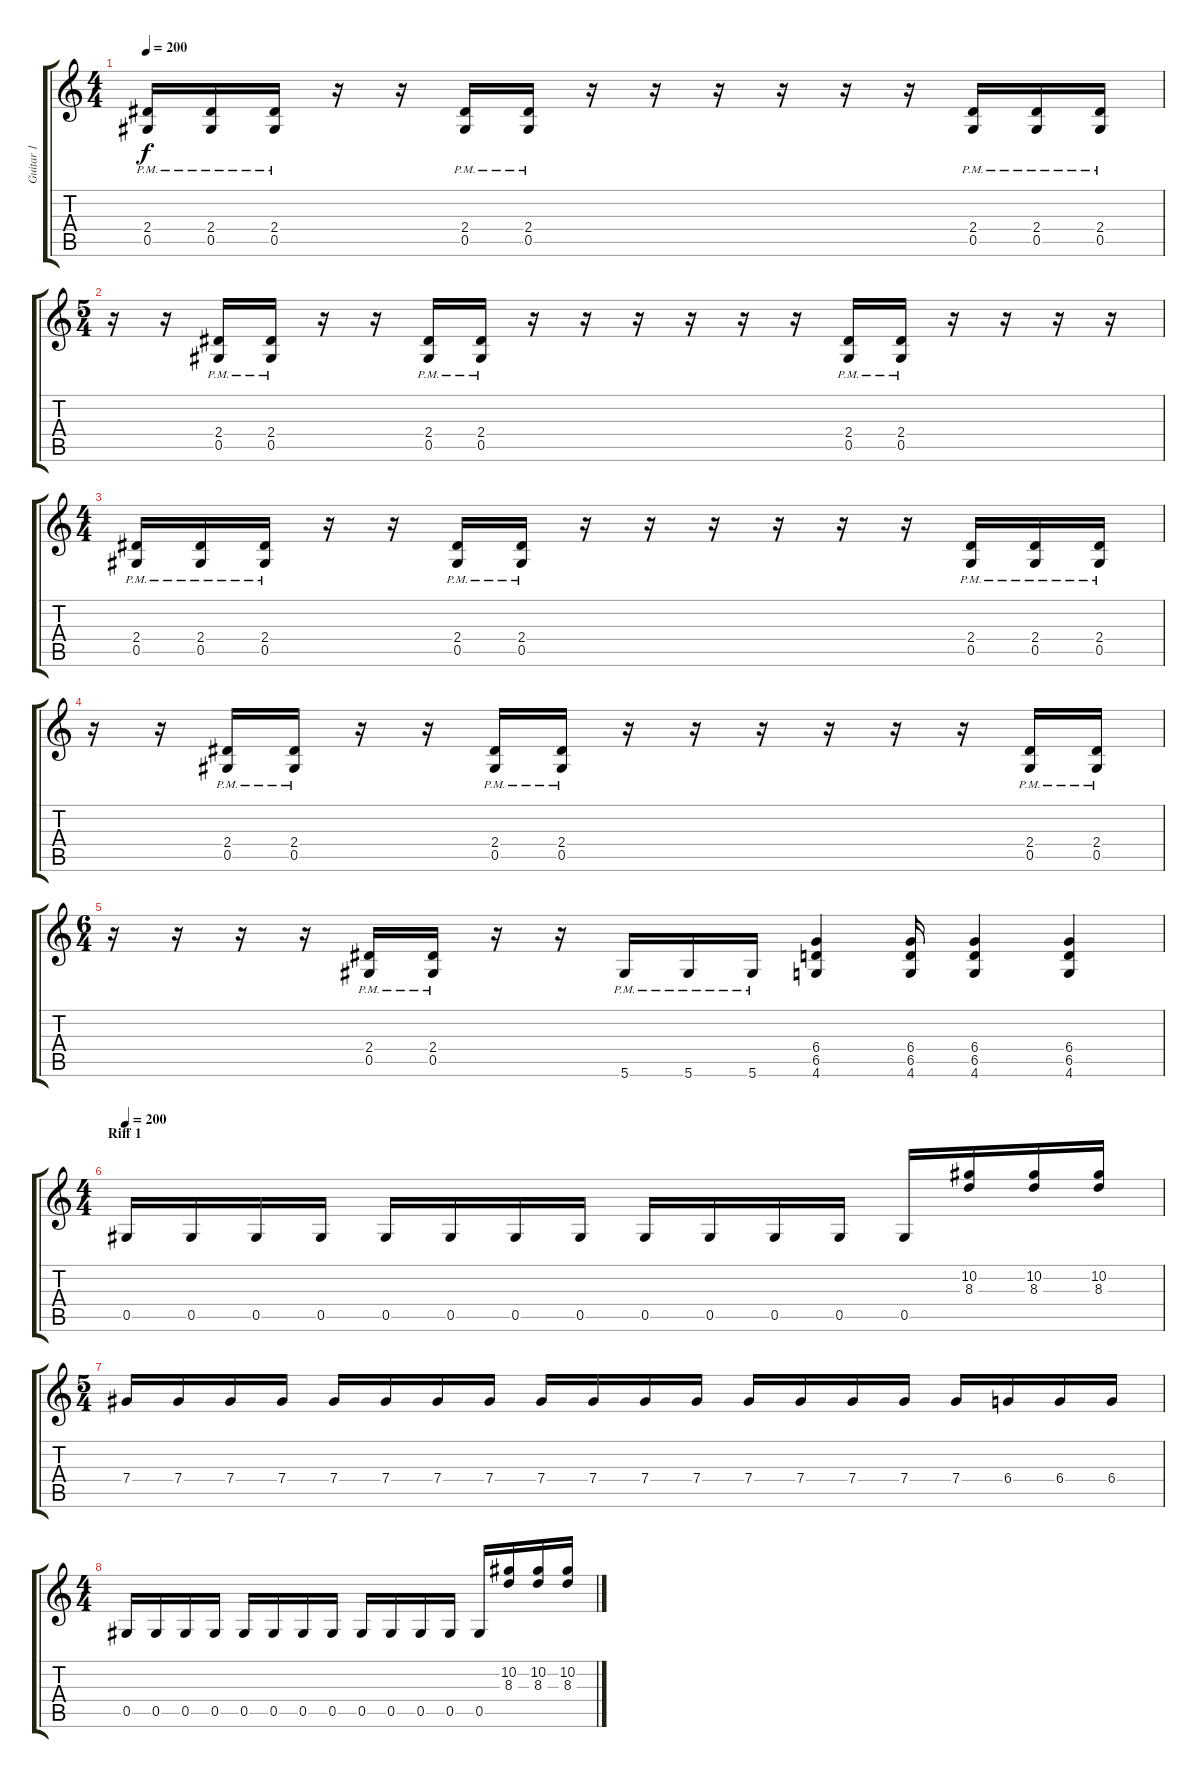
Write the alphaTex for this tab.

\track ("Guitar 1" "Guitar 1") {instrument distortionguitar}
\staff {score tabs}
\tuning (Eb4 Bb3 Gb3 Db3 Ab2 Eb2) {hide}
\ts (4 4)
\tempo 200
\clef g2
\ks c
(2.4{pm} 0.5{pm}).16{dy f} (2.4{pm} 0.5{pm}).16 (2.4{pm} 0.5{pm}).16 r.16 r.16 (2.4{pm} 0.5{pm}).16 (2.4{pm} 0.5{pm}).16 r.16 r.16 r.16 r.16 r.16 r.16 (2.4{pm} 0.5{pm}).16 (2.4{pm} 0.5{pm}).16 (2.4{pm} 0.5{pm}).16 |
\ts (5 4)
r.16 r.16 (2.4{pm} 0.5{pm}).16 (2.4{pm} 0.5{pm}).16 r.16 r.16 (2.4{pm} 0.5{pm}).16 (2.4{pm} 0.5{pm}).16 r.16 r.16 r.16 r.16 r.16 r.16 (2.4{pm} 0.5{pm}).16 (2.4{pm} 0.5{pm}).16 r.16 r.16 r.16 r.16 |
\ts (4 4)
(2.4{pm} 0.5{pm}).16 (2.4{pm} 0.5{pm}).16 (2.4{pm} 0.5{pm}).16 r.16 r.16 (2.4{pm} 0.5{pm}).16 (2.4{pm} 0.5{pm}).16 r.16 r.16 r.16 r.16 r.16 r.16 (2.4{pm} 0.5{pm}).16 (2.4{pm} 0.5{pm}).16 (2.4{pm} 0.5{pm}).16 |
r.16 r.16 (2.4{pm} 0.5{pm}).16 (2.4{pm} 0.5{pm}).16 r.16 r.16 (2.4{pm} 0.5{pm}).16 (2.4{pm} 0.5{pm}).16 r.16 r.16 r.16 r.16 r.16 r.16 (2.4{pm} 0.5{pm}).16 (2.4{pm} 0.5{pm}).16 |
\ts (6 4)
r.16 r.16 r.16 r.16 (2.4{pm} 0.5{pm}).16 (2.4{pm} 0.5{pm}).16 r.16 r.16 5.6{pm}.16 5.6{pm}.16 5.6{pm}.16 (6.4 6.5 4.6).4 (6.4 6.5 4.6).16 (6.4 6.5 4.6).4 (6.4 6.5 4.6).4 |
\ts (4 4)
\section ("" "Riff 1")
\tempo 200
0.5.16 0.5.16 0.5.16 0.5.16 0.5.16 0.5.16 0.5.16 0.5.16 0.5.16 0.5.16 0.5.16 0.5.16 0.5.16 (10.2 8.3).16 (10.2 8.3).16 (10.2 8.3).16 |
\ts (5 4)
7.4.16 7.4.16 7.4.16 7.4.16 7.4.16 7.4.16 7.4.16 7.4.16 7.4.16 7.4.16 7.4.16 7.4.16 7.4.16 7.4.16 7.4.16 7.4.16 7.4.16 6.4.16 6.4.16 6.4.16 |
\ts (4 4)
0.5.16 0.5.16 0.5.16 0.5.16 0.5.16 0.5.16 0.5.16 0.5.16 0.5.16 0.5.16 0.5.16 0.5.16 0.5.16 (10.2 8.3).16 (10.2 8.3).16 (10.2 8.3).16
